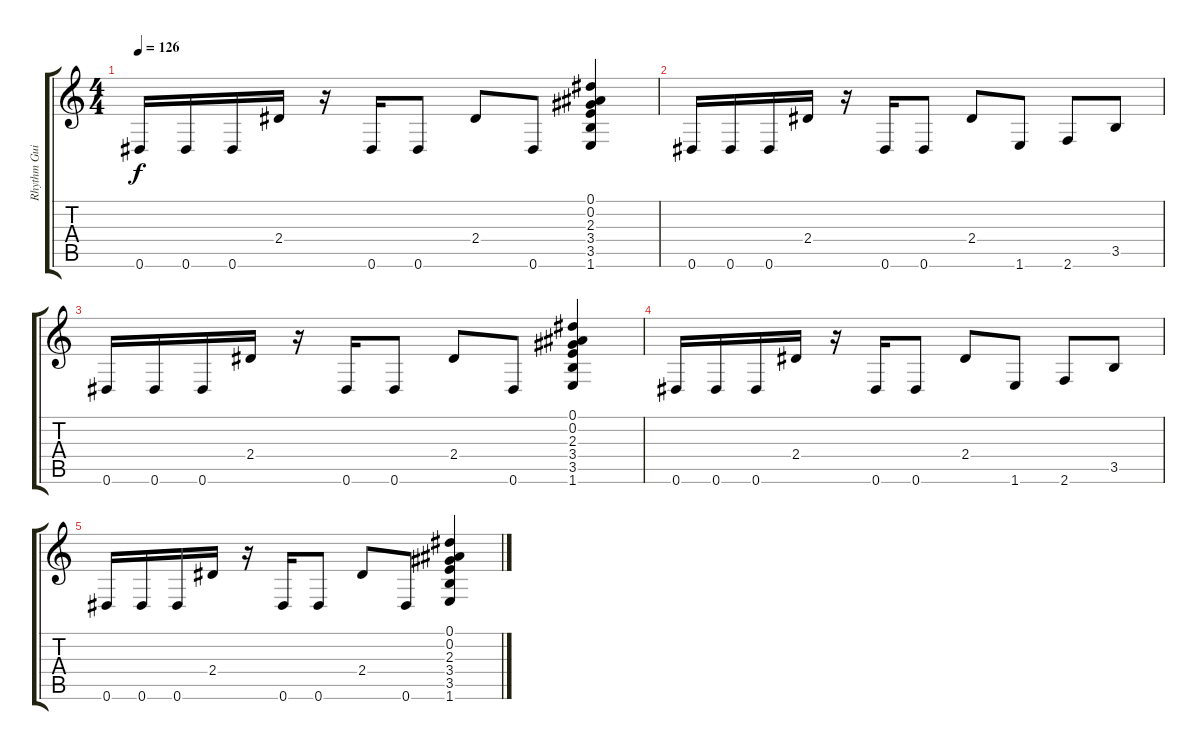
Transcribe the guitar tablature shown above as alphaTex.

\track ("Rhythm Guitar 2" "Rhythm Gui") {instrument distortionguitar}
\staff {score tabs}
\tuning (Eb4 Bb3 Gb3 Db3 Ab2 Eb2) {hide}
\ts (4 4)
\tempo 126
\clef g2
\ks c
0.6.16{dy f} 0.6.16 0.6.16 2.4.16 r.16 0.6.16 0.6.8 2.4.8 0.6.8 (0.1 0.2 2.3 3.4 3.5 1.6).4 |
0.6.16 0.6.16 0.6.16 2.4.16 r.16 0.6.16 0.6.8 2.4.8 1.6.8 2.6.8 3.5.8 |
0.6.16 0.6.16 0.6.16 2.4.16 r.16 0.6.16 0.6.8 2.4.8 0.6.8 (0.1 0.2 2.3 3.4 3.5 1.6).4 |
0.6.16 0.6.16 0.6.16 2.4.16 r.16 0.6.16 0.6.8 2.4.8 1.6.8 2.6.8 3.5.8 |
0.6.16 0.6.16 0.6.16 2.4.16 r.16 0.6.16 0.6.8 2.4.8 0.6.8 (0.1 0.2 2.3 3.4 3.5 1.6).4
